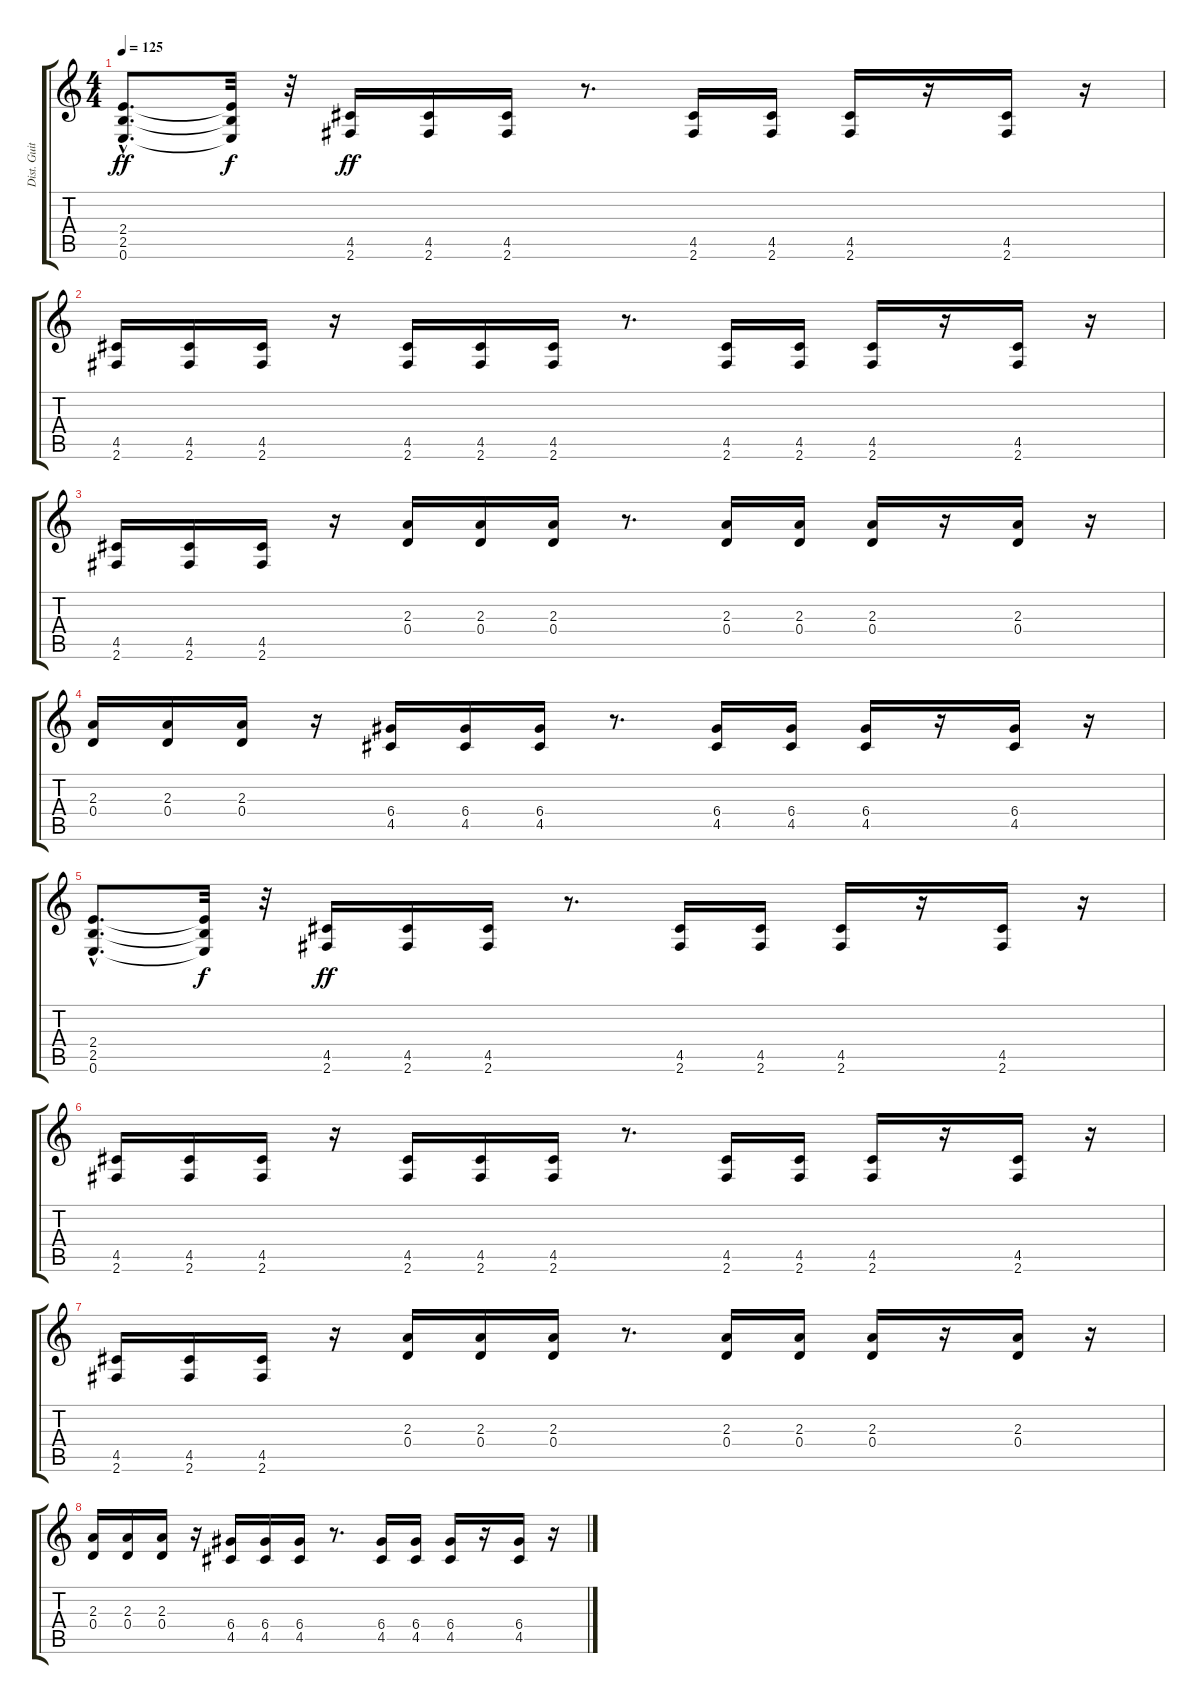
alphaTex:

\track ("Dist. Guitar I." "Dist. Guit") {instrument distortionguitar}
\staff {score tabs}
\tuning (E4 B3 G3 D3 A2 E2) {hide}
\ts (4 4)
\tempo 125
\clef g2
\ks c
(2.4{hac} 2.5{hac} 0.6{hac}).8{d dy ff} (2.4{t} 2.5{t} 0.6{t}).32{dy f} r.32 (4.5 2.6).16{dy ff} (4.5 2.6).16 (4.5 2.6).16 r.8{d} (4.5 2.6).16 (4.5 2.6).16 (4.5 2.6).16 r.16 (4.5 2.6).16 r.16 |
(4.5 2.6).16 (4.5 2.6).16 (4.5 2.6).16 r.16 (4.5 2.6).16 (4.5 2.6).16 (4.5 2.6).16 r.8{d} (4.5 2.6).16 (4.5 2.6).16 (4.5 2.6).16 r.16 (4.5 2.6).16 r.16 |
(4.5 2.6).16 (4.5 2.6).16 (4.5 2.6).16 r.16 (2.3 0.4).16 (2.3 0.4).16 (2.3 0.4).16 r.8{d} (2.3 0.4).16 (2.3 0.4).16 (2.3 0.4).16 r.16 (2.3 0.4).16 r.16 |
(2.3 0.4).16 (2.3 0.4).16 (2.3 0.4).16 r.16 (6.4 4.5).16 (6.4 4.5).16 (6.4 4.5).16 r.8{d} (6.4 4.5).16 (6.4 4.5).16 (6.4 4.5).16 r.16 (6.4 4.5).16 r.16 |
(2.4{hac} 2.5{hac} 0.6{hac}).8{d} (2.4{t} 2.5{t} 0.6{t}).32{dy f} r.32 (4.5 2.6).16{dy ff} (4.5 2.6).16 (4.5 2.6).16 r.8{d} (4.5 2.6).16 (4.5 2.6).16 (4.5 2.6).16 r.16 (4.5 2.6).16 r.16 |
(4.5 2.6).16 (4.5 2.6).16 (4.5 2.6).16 r.16 (4.5 2.6).16 (4.5 2.6).16 (4.5 2.6).16 r.8{d} (4.5 2.6).16 (4.5 2.6).16 (4.5 2.6).16 r.16 (4.5 2.6).16 r.16 |
(4.5 2.6).16 (4.5 2.6).16 (4.5 2.6).16 r.16 (2.3 0.4).16 (2.3 0.4).16 (2.3 0.4).16 r.8{d} (2.3 0.4).16 (2.3 0.4).16 (2.3 0.4).16 r.16 (2.3 0.4).16 r.16 |
(2.3 0.4).16 (2.3 0.4).16 (2.3 0.4).16 r.16 (6.4 4.5).16 (6.4 4.5).16 (6.4 4.5).16 r.8{d} (6.4 4.5).16 (6.4 4.5).16 (6.4 4.5).16 r.16 (6.4 4.5).16 r.16
